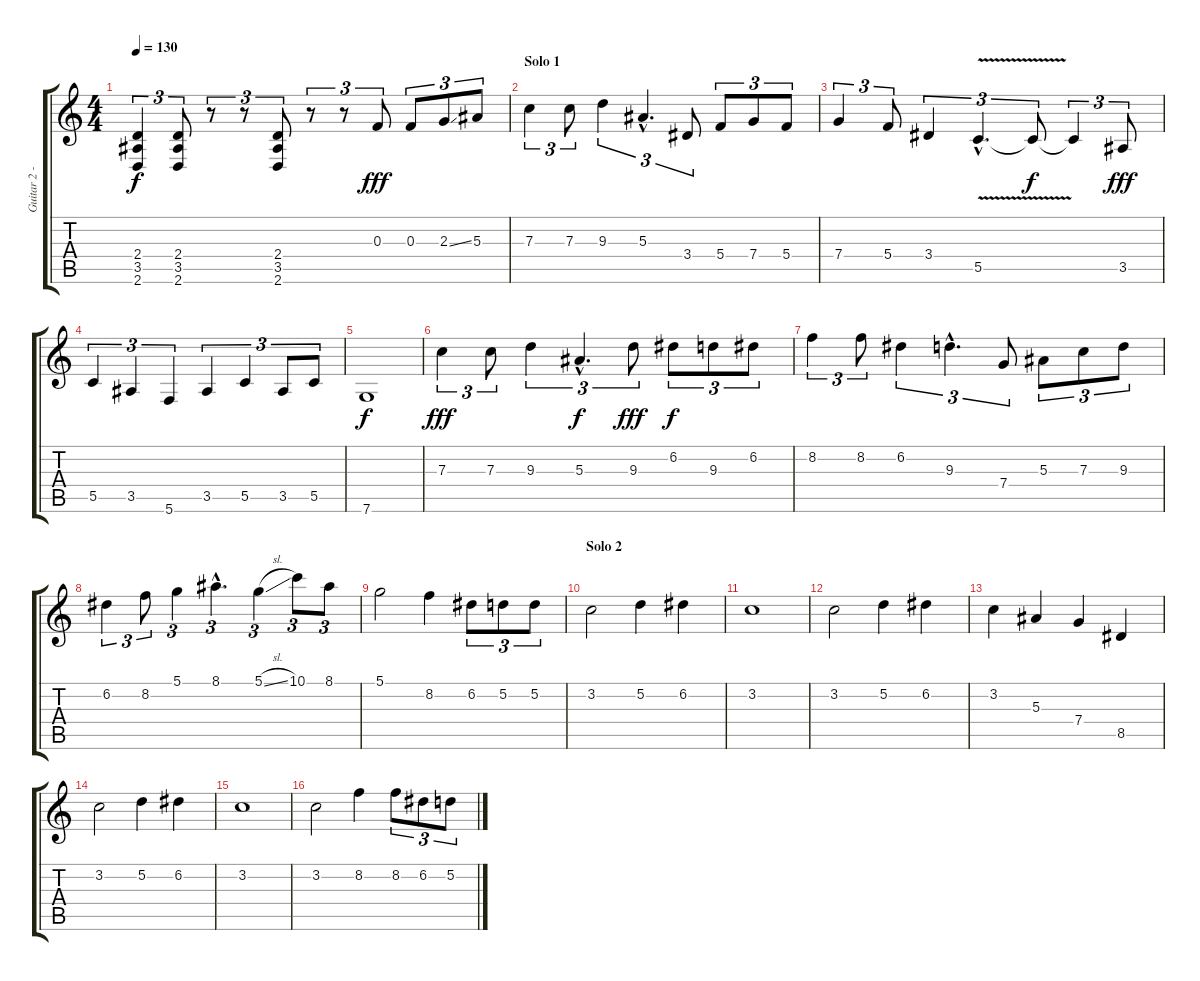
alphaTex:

\track ("Guitar 2 - Mario" "Guitar 2 -") {instrument overdrivenguitar}
\staff {score tabs}
\tuning (D4 A3 F3 C3 G2 C2) {hide}
\ts (4 4)
\tempo 130
\clef g2
\ks c
(2.4 3.5 2.6).4{tu (3 2) dy f} (2.4 3.5 2.6).8{tu (3 2)} r.8{tu (3 2)} r.8{tu (3 2)} (2.4 3.5 2.6).8{tu (3 2)} r.8{tu (3 2)} r.8{tu (3 2)} 0.3.8{tu (3 2) dy fff} 0.3.8{tu (3 2)} 2.3{ss}.8{tu (3 2)} 5.3.8{tu (3 2)} |
\section ("" "Solo 1")
7.3.4{tu (3 2) volume 16 balance 8} 7.3.8{tu (3 2)} 9.3.4{tu (3 2)} 5.3{hac}.4{d tu (3 2)} 3.4.8{tu (3 2)} 5.4.8{tu (3 2)} 7.4.8{tu (3 2)} 5.4.8{tu (3 2)} |
7.4.4{tu (3 2)} 5.4.8{tu (3 2)} 3.4.4{tu (3 2)} 5.5{v hac}.4{d tu (3 2)} 5.5{t}.8{tu (3 2) dy f} 5.5{t}.4{tu (3 2)} 3.5.8{tu (3 2) dy fff} |
5.5.4{tu (3 2)} 3.5.4{tu (3 2)} 5.6.4{tu (3 2)} 3.5.4{tu (3 2)} 5.5.4{tu (3 2)} 3.5.8{tu (3 2)} 5.5.8{tu (3 2)} |
7.6.1{dy f} |
7.3.4{tu (3 2) dy fff} 7.3.8{tu (3 2)} 9.3.4{tu (3 2)} 5.3{hac}.4{d tu (3 2) dy f} 9.3.8{tu (3 2) dy fff} 6.2.8{tu (3 2) dy f} 9.3.8{tu (3 2)} 6.2.8{tu (3 2)} |
8.2.4{tu (3 2)} 8.2.8{tu (3 2)} 6.2.4{tu (3 2)} 9.3{hac}.4{d tu (3 2)} 7.4.8{tu (3 2)} 5.3.8{tu (3 2)} 7.3.8{tu (3 2)} 9.3.8{tu (3 2)} |
6.2.4{tu (3 2)} 8.2.8{tu (3 2)} 5.1.4{tu (3 2)} 8.1{hac}.4{d tu (3 2)} 5.1{sl}.4{tu (3 2)} 10.1.8{tu (3 2)} 8.1.8{tu (3 2)} |
5.1.2 8.2.4 6.2.8{tu (3 2)} 5.2.8{tu (3 2)} 5.2.8{tu (3 2)} |
\section ("" "Solo 2")
3.2.2 5.2.4 6.2.4 |
3.2.1 |
3.2.2 5.2.4 6.2.4 |
3.2.4 5.3.4 7.4.4 8.5.4 |
3.2.2 5.2.4 6.2.4 |
3.2.1 |
3.2.2 8.2.4 8.2.8{tu (3 2)} 6.2.8{tu (3 2)} 5.2.8{tu (3 2)}
